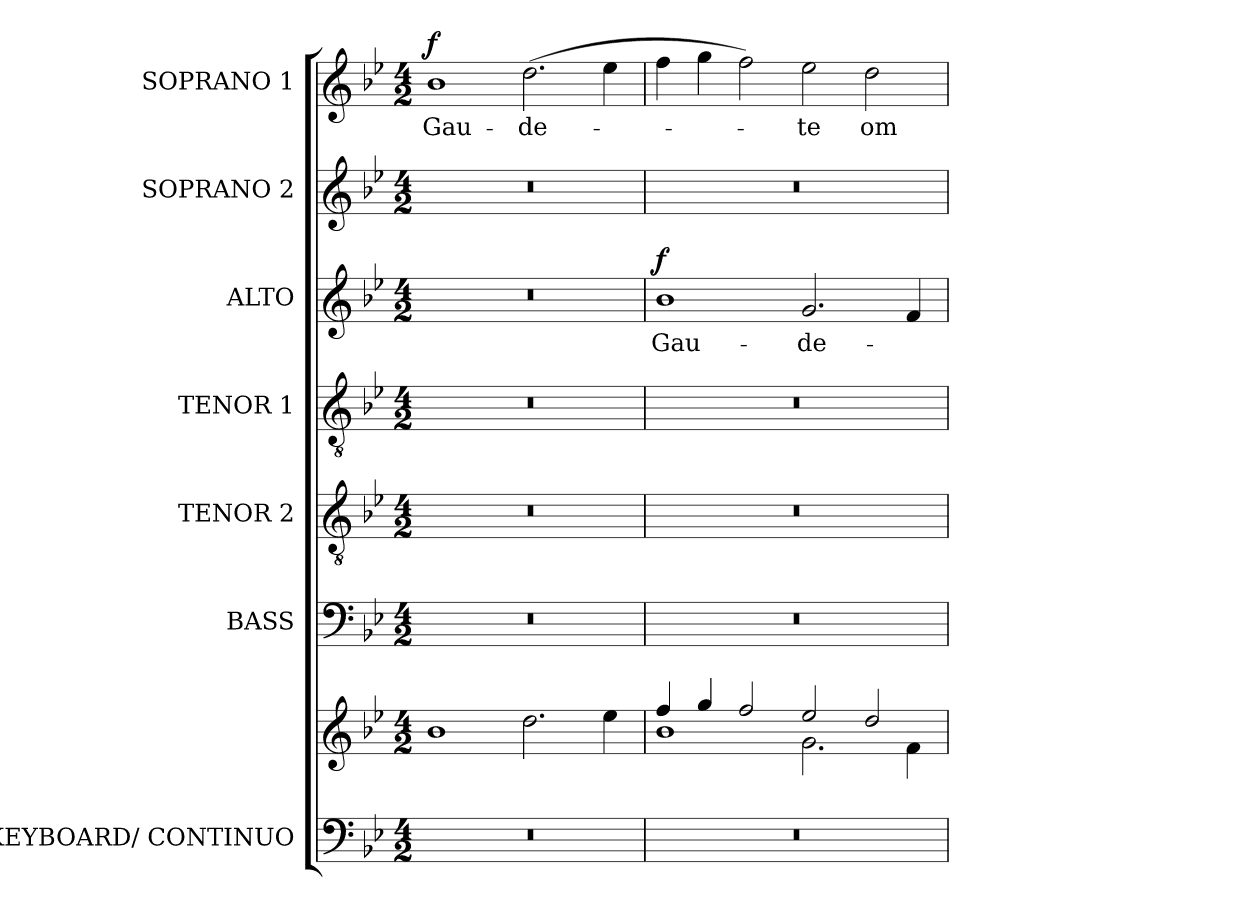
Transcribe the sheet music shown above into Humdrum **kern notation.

**kern	**kern	**kern	**kern	**kern	**kern	**text	**dynam	**kern	**kern	**text	**dynam
*part7	*part7	*part6	*part5	*part4	*part3	*part3	*part3	*part2	*part1	*part1	*part1
*staff8	*staff7	*staff6	*staff5	*staff4	*staff3	*staff3	*staff3	*staff2	*staff1	*staff1	*staff1
*I"KEYBOARD/ CONTINUO	*	*I"BASS	*I"TENOR 2	*I"TENOR 1	*I"ALTO	*	*	*I"SOPRANO 2	*I"SOPRANO 1	*	*
*I'Kbd.	*	*I'B.	*I'T2.	*I'T1.	*I'A.	*	*	*I'S2.	*I'S1.	*	*
!!LO:PB:g=z
*clefF4	*clefG2	*clefF4	*clefGv2	*clefGv2	*clefG2	*	*	*clefG2	*clefG2	*	*
*	*	*	*ITrd7c12	*ITrd7c12	*	*	*	*	*	*	*
*k[b-e-]	*k[b-e-]	*k[b-e-]	*k[b-e-]	*k[b-e-]	*k[b-e-]	*	*	*k[b-e-]	*k[b-e-]	*	*
*B-:	*B-:	*B-:	*B-:	*B-:	*B-:	*	*	*B-:	*B-:	*	*
*M4/2	*M4/2	*M4/2	*M4/2	*M4/2	*M4/2	*	*	*M4/2	*M4/2	*	*
*MM160	*MM160	*MM160	*MM160	*MM160	*MM160	*	*	*MM160	*MM160	*	*
=1	=1	=1	=1	=1	=1	=1	=1	=1	=1	=1	=1
!LO:N:vis=1	!	!LO:N:vis=1	!LO:N:vis=1	!LO:N:vis=1	!LO:N:vis=1	!	!	!LO:N:vis=1	!	!	!
!	!	!	!	!	!	!	!	!	!	!LO:LY:b:color=#000000	!
0r	1b-i	0r	0r	0r	0r	.	.	0r	1b-i	Gau-	f
!	!	!	!	!	!	!	!	!	!	!LO:LY:b:color=#000000	!
.	2.ddi\	.	.	.	.	.	.	.	(2.ddi\	-de-	.
.	4ee-i\	.	.	.	.	.	.	.	4ee-i\	.	.
=2	=2	=2	=2	=2	=2	=2	=2	=2	=2	=2	=2
!LO:N:vis=1	!	!LO:N:vis=1	!LO:N:vis=1	!LO:N:vis=1	!	!	!	!	!	!	!
*	*^	*	*	*	*	*	*	*	*	*	*
!	!	!	!	!	!	!	!LO:LY:b:color=#000000	!	!LO:N:vis=1	!	!	!
0r	4ffi/	1b-i	0r	0r	0r	1b-i	Gau-	f	0r	4ffi\	.	.
.	4ggi/	.	.	.	.	.	.	.	.	4ggi\	.	.
.	2ffi/	.	.	.	.	.	.	.	.	2ffi\)	.	.
!	!	!	!	!	!	!	!LO:LY:b:color=#000000	!	!	!	!	!
!	!	!	!	!	!	!	!	!	!	!	!LO:LY:b:color=#000000	!
.	2ee-i/	2.gi\	.	.	.	2.gi/	-de-	.	.	2ee-i\	-te	.
!	!	!	!	!	!	!	!	!	!	!	!LO:LY:b:color=#000000	!
.	2ddi/	.	.	.	.	.	.	.	.	2ddi\	om-	.
.	.	4fi\	.	.	.	4fi/	.	.	.	.	.	.
*	*v	*v	*	*	*	*	*	*	*	*	*	*
=	=	=	=	=	=	=	=	=	=	=	=
*-	*-	*-	*-	*-	*-	*-	*-	*-	*-	*-	*-
